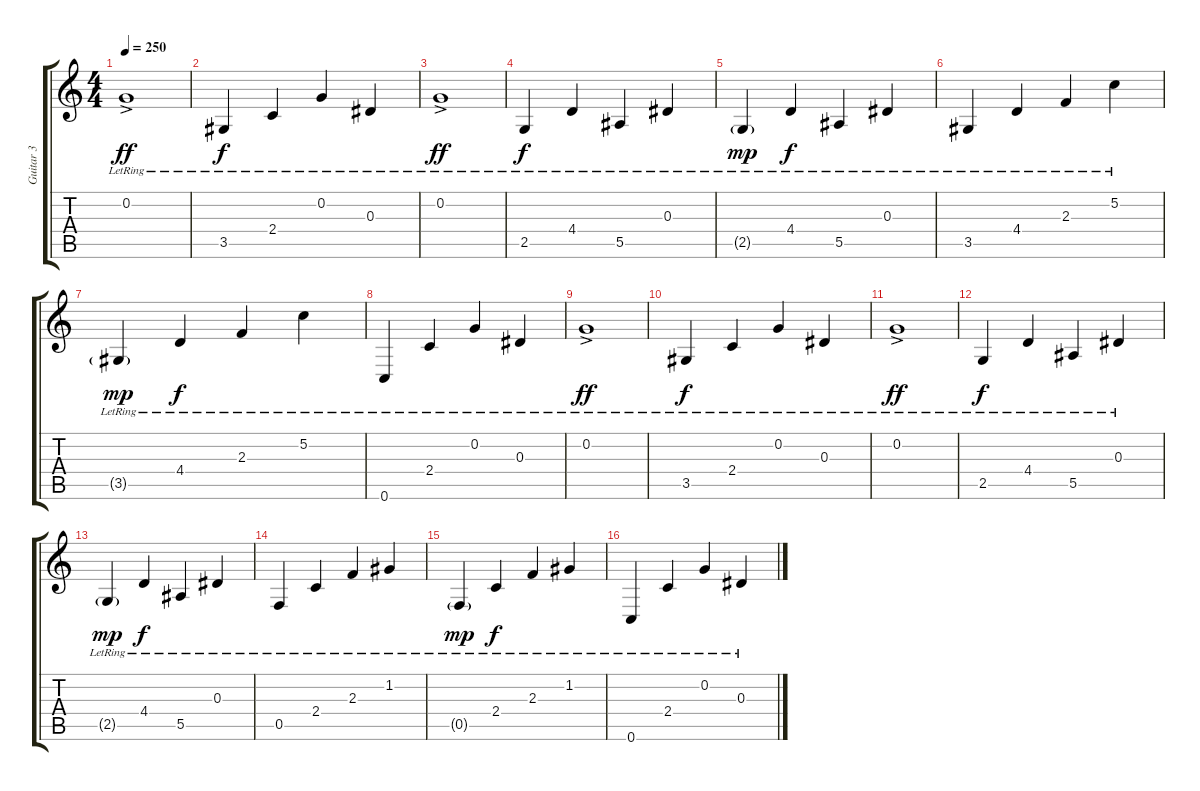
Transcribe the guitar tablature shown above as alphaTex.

\track ("Guitar 3" "Guitar 3") {instrument electricguitarclean}
\staff {score tabs}
\tuning (C4 G3 Eb3 Bb2 F2 C2) {hide}
\ts (4 4)
\tempo 250
\clef g2
\ks c
0.2{ac lr}.1{dy ff} |
3.5{lr}.4{dy f} 2.4{lr}.4 0.2{lr}.4 0.3{lr}.4 |
0.2{ac lr}.1{dy ff} |
2.5{lr}.4{dy f} 4.4{lr}.4 5.5{lr}.4 0.3{lr}.4 |
2.5{g lr}.4{dy mp} 4.4{lr}.4{dy f} 5.5{lr}.4 0.3{lr}.4 |
3.5{lr}.4 4.4{lr}.4 2.3{lr}.4 5.2{lr}.4 |
3.5{g lr}.4{dy mp} 4.4{lr}.4{dy f} 2.3{lr}.4 5.2{lr}.4 |
0.6{lr}.4 2.4{lr}.4 0.2{lr}.4 0.3{lr}.4 |
0.2{ac lr}.1{dy ff} |
3.5{lr}.4{dy f} 2.4{lr}.4 0.2{lr}.4 0.3{lr}.4 |
0.2{ac lr}.1{dy ff} |
2.5{lr}.4{dy f} 4.4{lr}.4 5.5{lr}.4 0.3{lr}.4 |
2.5{g lr}.4{dy mp} 4.4{lr}.4{dy f} 5.5{lr}.4 0.3{lr}.4 |
0.5{lr}.4 2.4{lr}.4 2.3{lr}.4 1.2{lr}.4 |
0.5{g lr}.4{dy mp} 2.4{lr}.4{dy f} 2.3{lr}.4 1.2{lr}.4 |
0.6{lr}.4 2.4{lr}.4 0.2{lr}.4 0.3{lr}.4
